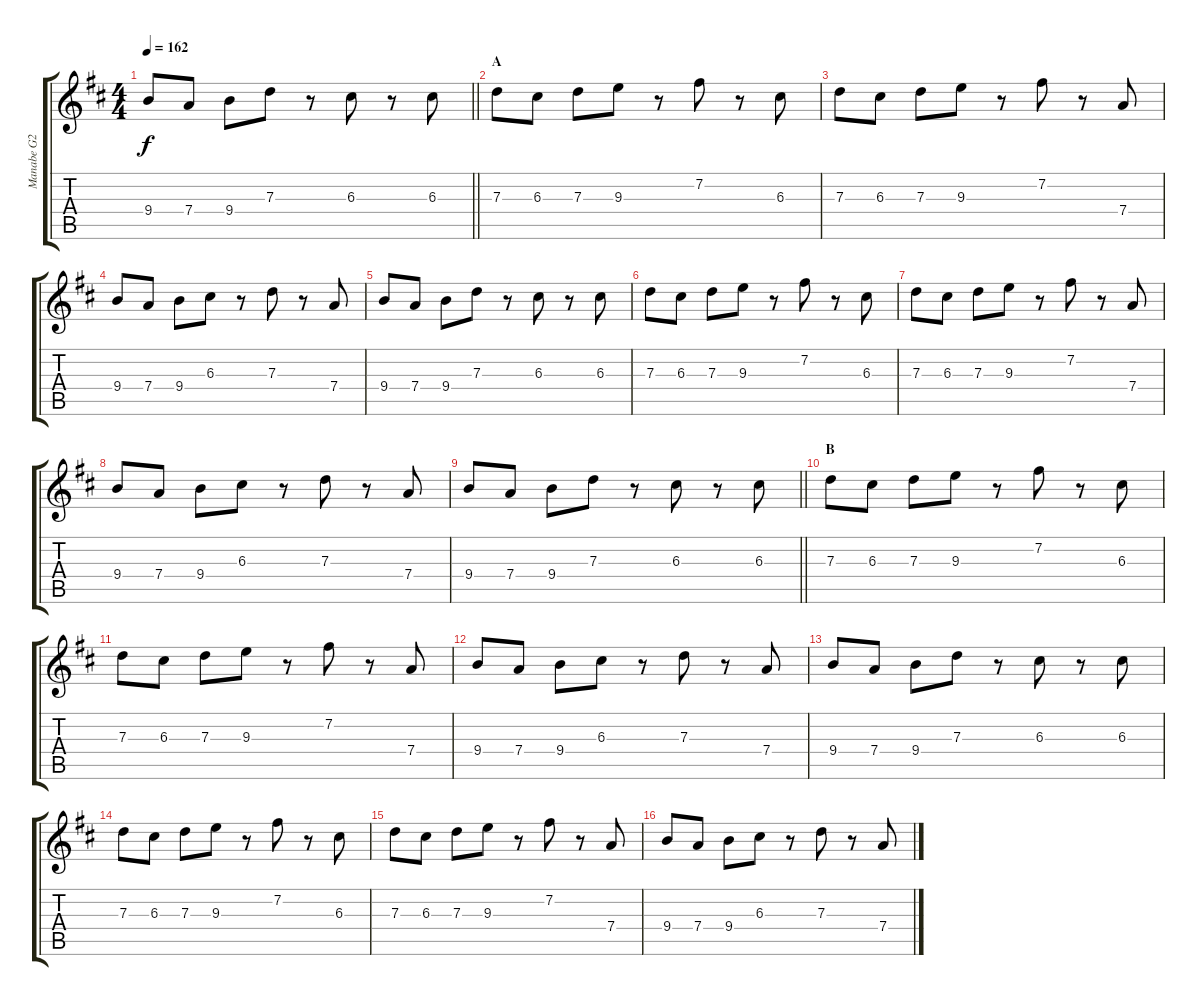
\track ("Manabe G2" "Manabe G2") {instrument overdrivenguitar}
\staff {score tabs}
\tuning (E4 B3 G3 D3 A2 E2) {hide}
\ts (4 4)
\tempo 162
\clef g2
\barLineRight lightlight
\ks d
9.4.8{dy f} 7.4.8 9.4.8 7.3.8 r.8 6.3.8 r.8 6.3.8 |
\section ("" "A")
7.3.8 6.3.8 7.3.8 9.3.8 r.8 7.2.8 r.8 6.3.8 |
7.3.8 6.3.8 7.3.8 9.3.8 r.8 7.2.8 r.8 7.4.8 |
9.4.8 7.4.8 9.4.8 6.3.8 r.8 7.3.8 r.8 7.4.8 |
9.4.8 7.4.8 9.4.8 7.3.8 r.8 6.3.8 r.8 6.3.8 |
7.3.8 6.3.8 7.3.8 9.3.8 r.8 7.2.8 r.8 6.3.8 |
7.3.8 6.3.8 7.3.8 9.3.8 r.8 7.2.8 r.8 7.4.8 |
9.4.8 7.4.8 9.4.8 6.3.8 r.8 7.3.8 r.8 7.4.8 |
\barLineRight lightlight
9.4.8 7.4.8 9.4.8 7.3.8 r.8 6.3.8 r.8 6.3.8 |
\section ("" "B")
7.3.8 6.3.8 7.3.8 9.3.8 r.8 7.2.8 r.8 6.3.8 |
7.3.8 6.3.8 7.3.8 9.3.8 r.8 7.2.8 r.8 7.4.8 |
9.4.8 7.4.8 9.4.8 6.3.8 r.8 7.3.8 r.8 7.4.8 |
9.4.8 7.4.8 9.4.8 7.3.8 r.8 6.3.8 r.8 6.3.8 |
7.3.8 6.3.8 7.3.8 9.3.8 r.8 7.2.8 r.8 6.3.8 |
7.3.8 6.3.8 7.3.8 9.3.8 r.8 7.2.8 r.8 7.4.8 |
9.4.8 7.4.8 9.4.8 6.3.8 r.8 7.3.8 r.8 7.4.8
